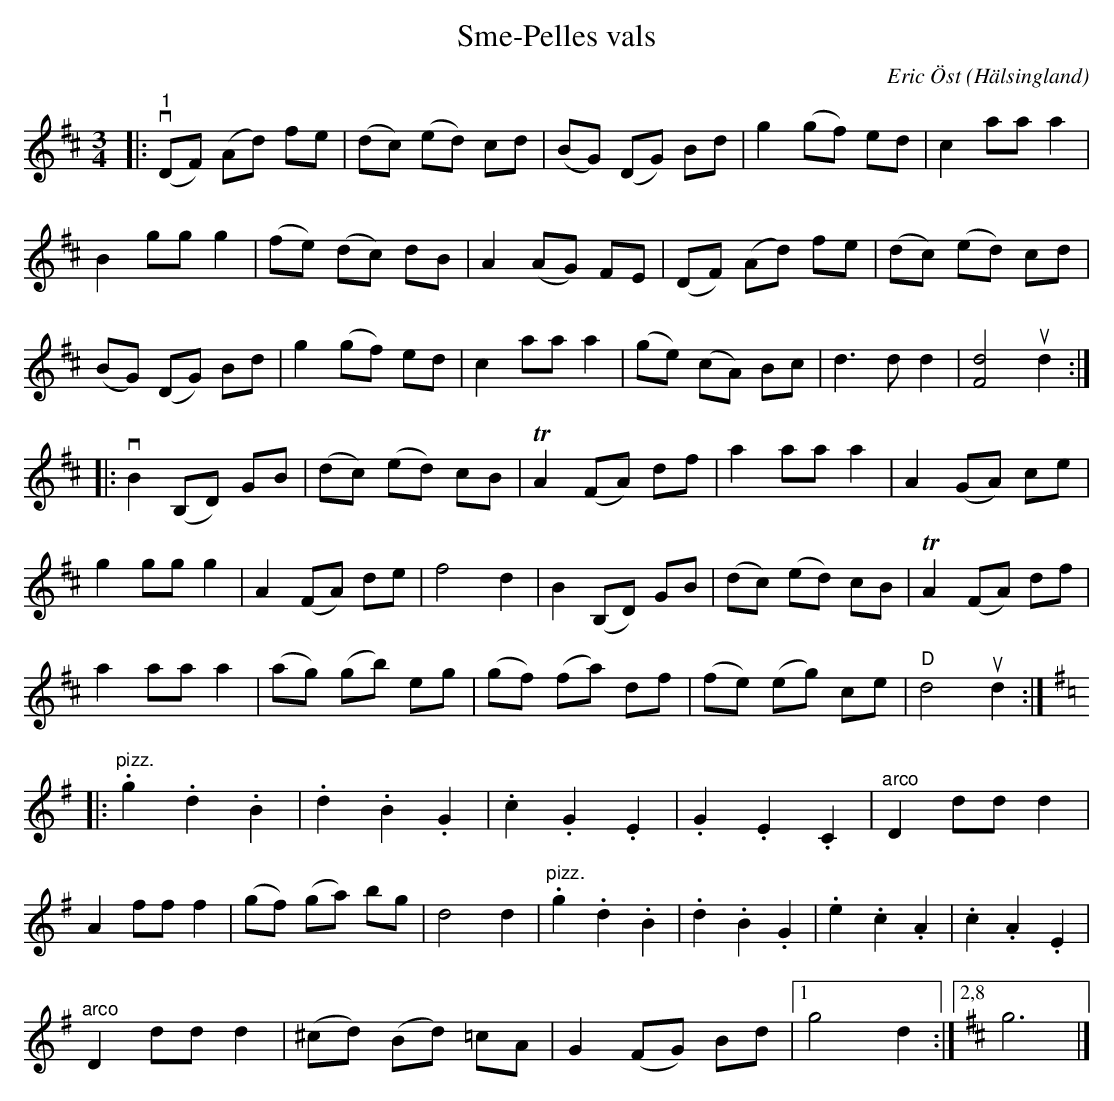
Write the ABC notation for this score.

X:1
T:Sme-Pelles vals
C:Eric Öst
O:Hälsingland
L:1/8
M:3/4
K:D
V:1
|:"^1"v (DF) (Ad) fe | (dc) (ed) cd | (BG) (DG) Bd | g2 (gf) ed | c2 aa a2 |
B2 gg g2 | (fe) (dc) dB | A2 (AG) FE | (DF) (Ad) fe | (dc) (ed) cd |
(BG) (DG) Bd | g2 (gf) ed | c2 aa a2 | (ge) (cA) Bc | d3 d d2 | [Fd]4u d2 ::
v B2 (B,D) GB | (dc) (ed) cB | T A2 (FA) df | a2 aa a2 | A2 (GA) ce |
g2 gg g2 | A2 (FA) de | f4 d2 | B2 (B,D) GB | (dc) (ed) cB |T A2 (FA) df |
a2 aa a2 | (ag) (gb) eg | (gf) (fa) df |  (fe) (eg) ce |"D" d4u d2 ::
[K:G]"^pizz." .g2 .d2 .B2 | .d2 .B2 .G2 |  .c2 .G2 .E2 | .G2 .E2 .C2 |"^arco" D2 dd d2 |
A2 ff f2 | (gf) (ga) bg | d4 d2 |"^pizz." .g2 .d2 .B2 | .d2 .B2 .G2 | .e2 .c2 .A2 | .c2 .A2 .E2 |
"^arco" D2 dd d2 | (^cd) (Bd) =cA | G2 (FG) Bd |1 g4 d2 :|2,8[K:D] g6 |]
